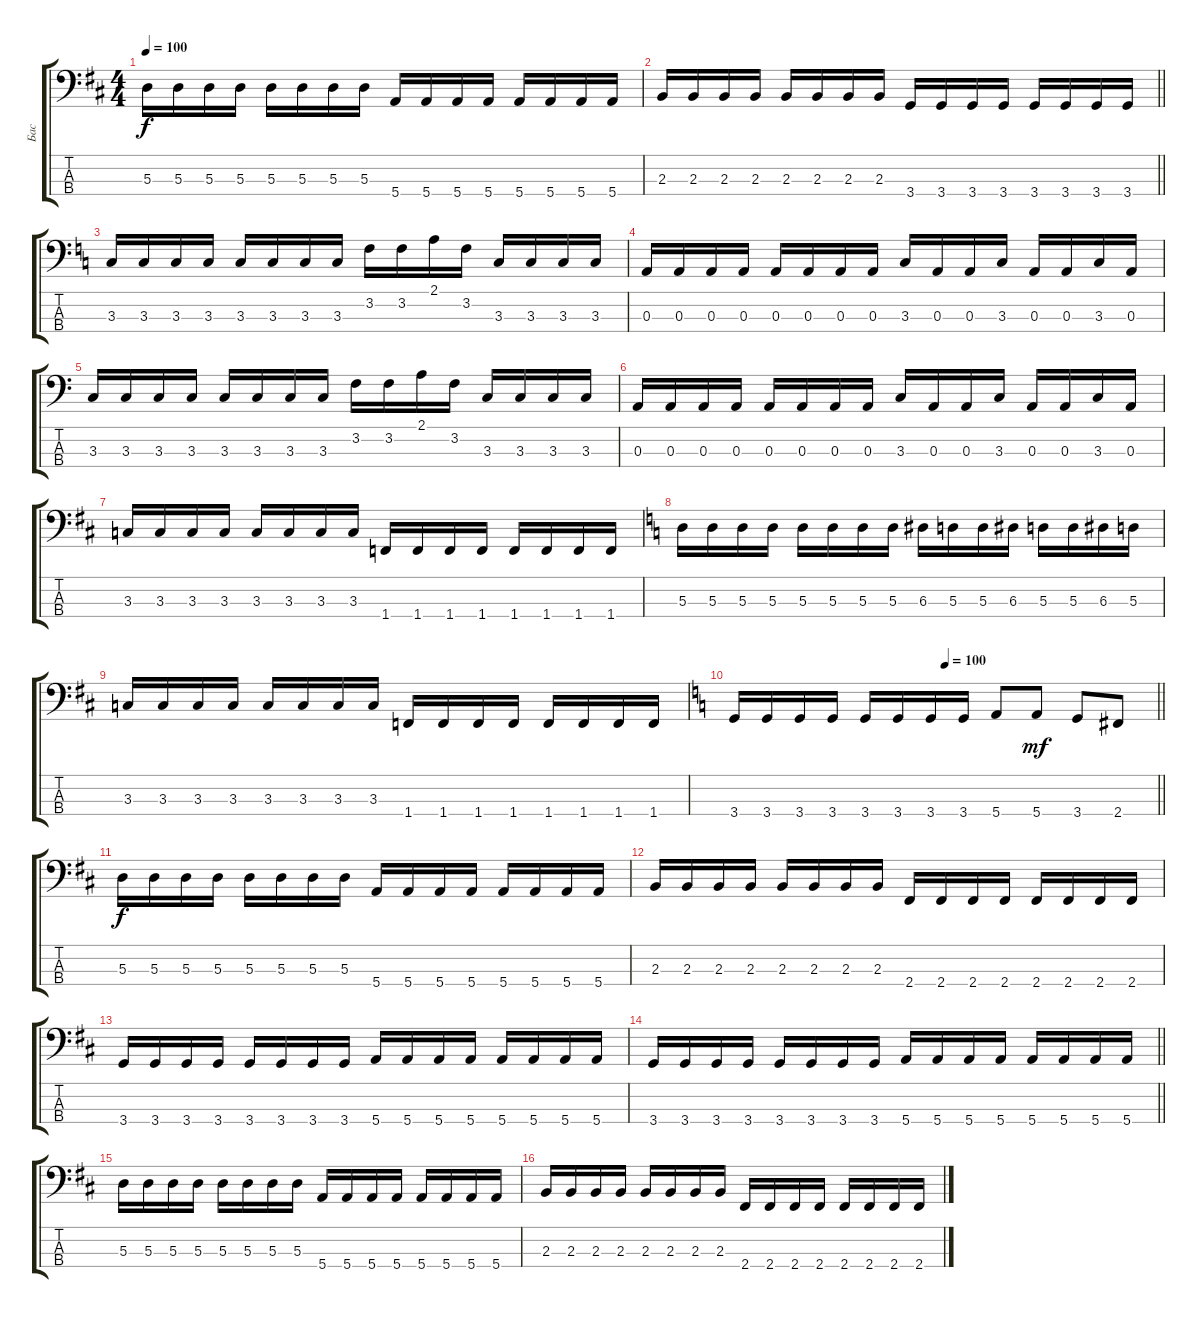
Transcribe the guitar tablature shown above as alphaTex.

\track ("Бас" "Бас") {instrument electricbassfinger}
\staff {score tabs}
\tuning (G2 D2 A1 E1) {hide}
\ts (4 4)
\tempo 100
\clef f4
\ks d
5.3.16{dy f} 5.3.16 5.3.16 5.3.16 5.3.16 5.3.16 5.3.16 5.3.16 5.4.16 5.4.16 5.4.16 5.4.16 5.4.16 5.4.16 5.4.16 5.4.16 |
\barLineRight lightlight
2.3.16 2.3.16 2.3.16 2.3.16 2.3.16 2.3.16 2.3.16 2.3.16 3.4.16 3.4.16 3.4.16 3.4.16 3.4.16 3.4.16 3.4.16 3.4.16 |
\section ("" "")
\ks c
3.3.16 3.3.16 3.3.16 3.3.16 3.3.16 3.3.16 3.3.16 3.3.16 3.2.16 3.2.16 2.1.16 3.2.16 3.3.16 3.3.16 3.3.16 3.3.16 |
0.3.16 0.3.16 0.3.16 0.3.16 0.3.16 0.3.16 0.3.16 0.3.16 3.3.16 0.3.16 0.3.16 3.3.16 0.3.16 0.3.16 3.3.16 0.3.16 |
3.3.16 3.3.16 3.3.16 3.3.16 3.3.16 3.3.16 3.3.16 3.3.16 3.2.16 3.2.16 2.1.16 3.2.16 3.3.16 3.3.16 3.3.16 3.3.16 |
0.3.16 0.3.16 0.3.16 0.3.16 0.3.16 0.3.16 0.3.16 0.3.16 3.3.16 0.3.16 0.3.16 3.3.16 0.3.16 0.3.16 3.3.16 0.3.16 |
\ks d
3.3.16 3.3.16 3.3.16 3.3.16 3.3.16 3.3.16 3.3.16 3.3.16 1.4.16 1.4.16 1.4.16 1.4.16 1.4.16 1.4.16 1.4.16 1.4.16 |
\ks c
5.3.16 5.3.16 5.3.16 5.3.16 5.3.16 5.3.16 5.3.16 5.3.16 6.3.16 5.3.16 5.3.16 6.3.16 5.3.16 5.3.16 6.3.16 5.3.16 |
\ks d
3.3.16 3.3.16 3.3.16 3.3.16 3.3.16 3.3.16 3.3.16 3.3.16 1.4.16 1.4.16 1.4.16 1.4.16 1.4.16 1.4.16 1.4.16 1.4.16 |
\tempo (100 0.5)
\barLineRight lightlight
\ks c
3.4.16 3.4.16 3.4.16 3.4.16 3.4.16 3.4.16 3.4.16 3.4.16 5.4.8 5.4.8{dy mf} 3.4.8 2.4.8 |
\section ("" "")
\ks d
5.3.16{dy f} 5.3.16 5.3.16 5.3.16 5.3.16 5.3.16 5.3.16 5.3.16 5.4.16 5.4.16 5.4.16 5.4.16 5.4.16 5.4.16 5.4.16 5.4.16 |
2.3.16 2.3.16 2.3.16 2.3.16 2.3.16 2.3.16 2.3.16 2.3.16 2.4.16 2.4.16 2.4.16 2.4.16 2.4.16 2.4.16 2.4.16 2.4.16 |
3.4.16 3.4.16 3.4.16 3.4.16 3.4.16 3.4.16 3.4.16 3.4.16 5.4.16 5.4.16 5.4.16 5.4.16 5.4.16 5.4.16 5.4.16 5.4.16 |
\barLineRight lightlight
3.4.16 3.4.16 3.4.16 3.4.16 3.4.16 3.4.16 3.4.16 3.4.16 5.4.16 5.4.16 5.4.16 5.4.16 5.4.16 5.4.16 5.4.16 5.4.16 |
5.3.16 5.3.16 5.3.16 5.3.16 5.3.16 5.3.16 5.3.16 5.3.16 5.4.16 5.4.16 5.4.16 5.4.16 5.4.16 5.4.16 5.4.16 5.4.16 |
2.3.16 2.3.16 2.3.16 2.3.16 2.3.16 2.3.16 2.3.16 2.3.16 2.4.16 2.4.16 2.4.16 2.4.16 2.4.16 2.4.16 2.4.16 2.4.16
